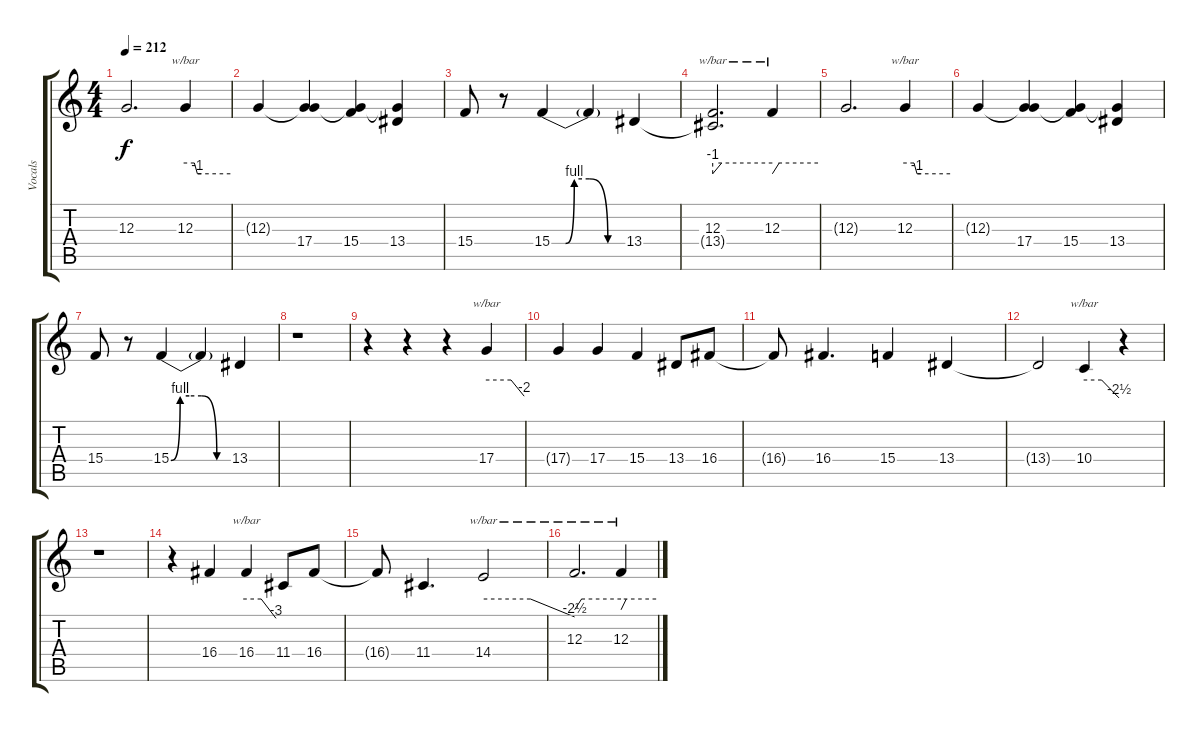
\track ("Vocals" "Vocals") {instrument viola}
\staff {score tabs}
\tuning (E4 B3 G3 D3 A2 E2) {hide}
\ts (4 4)
\tempo 212
\clef g2
\ks c
12.3{t}.2{d dy f} 12.3.4{tbe (custom default 0 0 12 0 16 -4 21 -4 60 -4)} |
12.3{t}.4 (12.3{t} 17.4).4 (12.3{t} 15.4).4 (12.3{t} 13.4).4 |
15.4.8 r.8 15.4{be (custom 0 0 11 0 18 4 30 4 45 0 60 0)}.4 15.4{t}.4 13.4.4 |
(12.3 13.4{t}).2{d tbe (custom default 0 -4 9 0 60 0)} 12.3.4{tbe (custom default 0 -4 9 0 60 0)} |
12.3{t}.2{d} 12.3.4{tbe (custom default 0 0 12 0 16 -4 21 -4 60 -4)} |
12.3{t}.4 (12.3{t} 17.4).4 (12.3{t} 15.4).4 (12.3{t} 13.4).4 |
15.4.8 r.8 15.4{be (custom 0 0 9 4 18 4 30 4 45 0 60 0)}.4 15.4{t}.4 13.4.4 |
r.1 |
r.4 r.4 r.4 17.4.4{tbe (custom default 0 0 39 0 60 -8)} |
17.4{t}.4 17.4.4 15.4.4 13.4.8 16.4.8 |
16.4{t}.8 16.4.4{d} 15.4.4 13.4.4 |
13.4{t}.2 10.4.4{tbe (custom default 0 0 30 0 60 -10)} r.4 |
r.1 |
r.4 16.4.4 16.4.4{tbe (custom default 0 0 30 0 60 -12)} 11.4.8 16.4.8 |
16.4{t}.8 11.4.4{d} 14.4.2{tbe (custom default 0 0 31 0 60 -10)} |
12.3.2{d tbe (custom default 0 -4 9 0 60 0)} 12.3.4{tbe (custom default 0 -4 9 0 60 0)}
